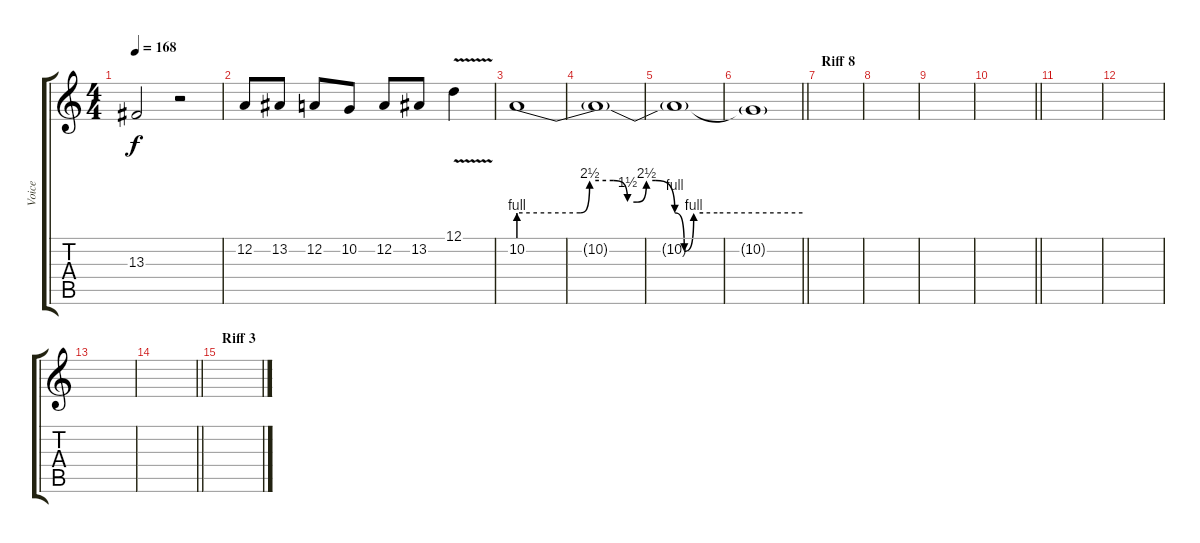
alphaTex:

\track ("Voice" "Voice") {instrument cello}
\staff {score tabs}
\tuning (D4 A3 F3 C3 G2 D2) {hide}
\ts (4 4)
\tempo 168
\clef g2
\ks c
13.3{t}.2{dy f} r.2 |
12.2.8 13.2.8 12.2.8 10.2.8 12.2.8 13.2.8 12.1{v}.4 |
10.2{be (custom 0 4 13 4 15 10 20 10 23 6 25 6 27 10 29 10 33 4 35 0 37 4 39 4 42 4 60 4)}.1 |
10.2{t}.1 |
10.2{t}.1 |
\barLineRight lightlight
10.2{t}.1 |
\section ("" "Riff 8")
|
|
|
\barLineRight lightlight
|
|
|
|
\barLineRight lightlight
|
\section ("" "Riff 3")
